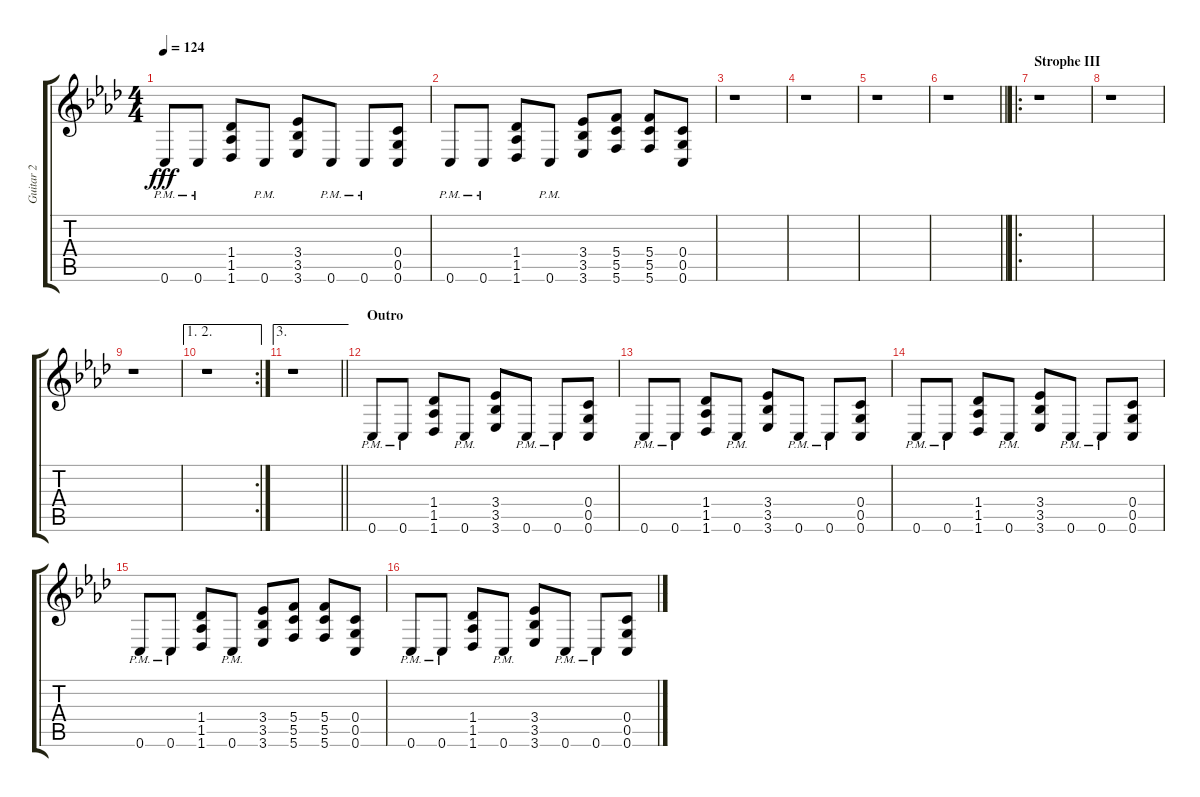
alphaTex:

\track ("Guitar 2" "Guitar 2") {instrument acousticguitarsteel}
\staff {score tabs}
\tuning (D4 A3 F3 C3 G2 C2) {hide}
\ts (4 4)
\tempo 124
\clef g2
\ks ab
0.6{pm}.8{dy fff} 0.6{pm}.8 (1.4 1.5 1.6).8 0.6{pm}.8 (3.4 3.5 3.6).8 0.6{pm}.8 0.6{pm}.8 (0.4 0.5 0.6).8 |
0.6{pm}.8 0.6{pm}.8 (1.4 1.5 1.6).8 0.6{pm}.8 (3.4 3.5 3.6).8 (5.4 5.5 5.6).8 (5.4 5.5 5.6).8 (0.4 0.5 0.6).8 |
r.1 |
r.1 |
r.1 |
\barLineRight lightlight
r.1 |
\ro
\section ("" "Strophe III")
r.1 |
r.1 |
r.1 |
\ae (1 2)
\rc 2
r.1 |
\ae 3
\barLineRight lightlight
r.1 |
\section ("" "Outro")
0.6{pm}.8 0.6{pm}.8 (1.4 1.5 1.6).8 0.6{pm}.8 (3.4 3.5 3.6).8 0.6{pm}.8 0.6{pm}.8 (0.4 0.5 0.6).8 |
0.6{pm}.8 0.6{pm}.8 (1.4 1.5 1.6).8 0.6{pm}.8 (3.4 3.5 3.6).8 0.6{pm}.8 0.6{pm}.8 (0.4 0.5 0.6).8 |
0.6{pm}.8 0.6{pm}.8 (1.4 1.5 1.6).8 0.6{pm}.8 (3.4 3.5 3.6).8 0.6{pm}.8 0.6{pm}.8 (0.4 0.5 0.6).8 |
0.6{pm}.8 0.6{pm}.8 (1.4 1.5 1.6).8 0.6{pm}.8 (3.4 3.5 3.6).8 (5.4 5.5 5.6).8 (5.4 5.5 5.6).8 (0.4 0.5 0.6).8 |
0.6{pm}.8 0.6{pm}.8 (1.4 1.5 1.6).8 0.6{pm}.8 (3.4 3.5 3.6).8 0.6{pm}.8 0.6{pm}.8 (0.4 0.5 0.6).8
